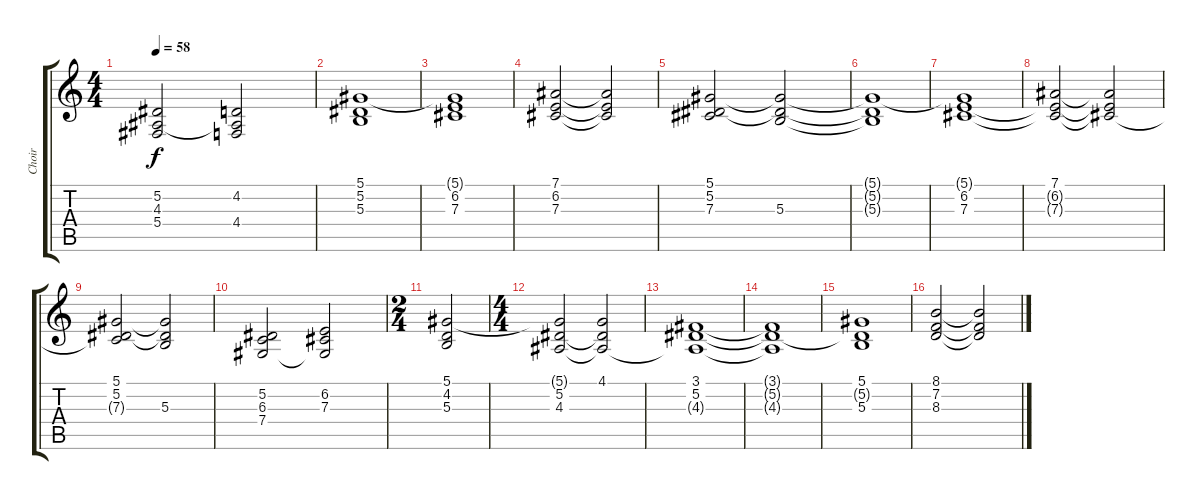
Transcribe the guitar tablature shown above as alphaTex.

\track ("Choir" "Choir") {instrument choiraahs}
\staff {score tabs}
\tuning (Eb4 Bb3 Gb3 Db3 Ab2 Eb2) {hide}
\ts (4 4)
\tempo 58
\clef g2
\ks c
(5.2 4.3{t} 5.4).2{dy f} (4.2 4.3{t} 4.4).2 |
(5.1 5.2 5.3).1 |
(5.1{t} 6.2 7.3).1 |
(7.1 6.2 7.3).2 (7.1{t} 6.2{t} 7.3{t}).2 |
(5.1 5.2 7.3).2 (5.1{t} 5.2{t} 5.3).2 |
(5.1{t} 5.2{t} 5.3{t}).1 |
(5.1{t} 6.2 7.3).1 |
(7.1 6.2{t} 7.3{t}).2 (7.1{t} 6.2{t} 7.3{t}).2 |
(5.1 5.2 7.3{t}).2 (5.1{t} 5.2{t} 5.3).2 |
(5.2 6.3 7.4).2 (6.2 7.3 7.4{t}).2 |
\ts (2 4)
(5.1 4.2 5.3).2 |
\ts (4 4)
(5.1{t} 5.2 4.3).2 (4.1 5.2{t} 4.3{t}).2 |
(3.1 5.2 4.3{t}).1 |
(3.1{t} 5.2{t} 4.3{t}).1 |
(5.1 5.2{t} 5.3).1 |
(8.1 7.2 8.3).2 (8.1{t} 7.2{t} 8.3{t}).2
